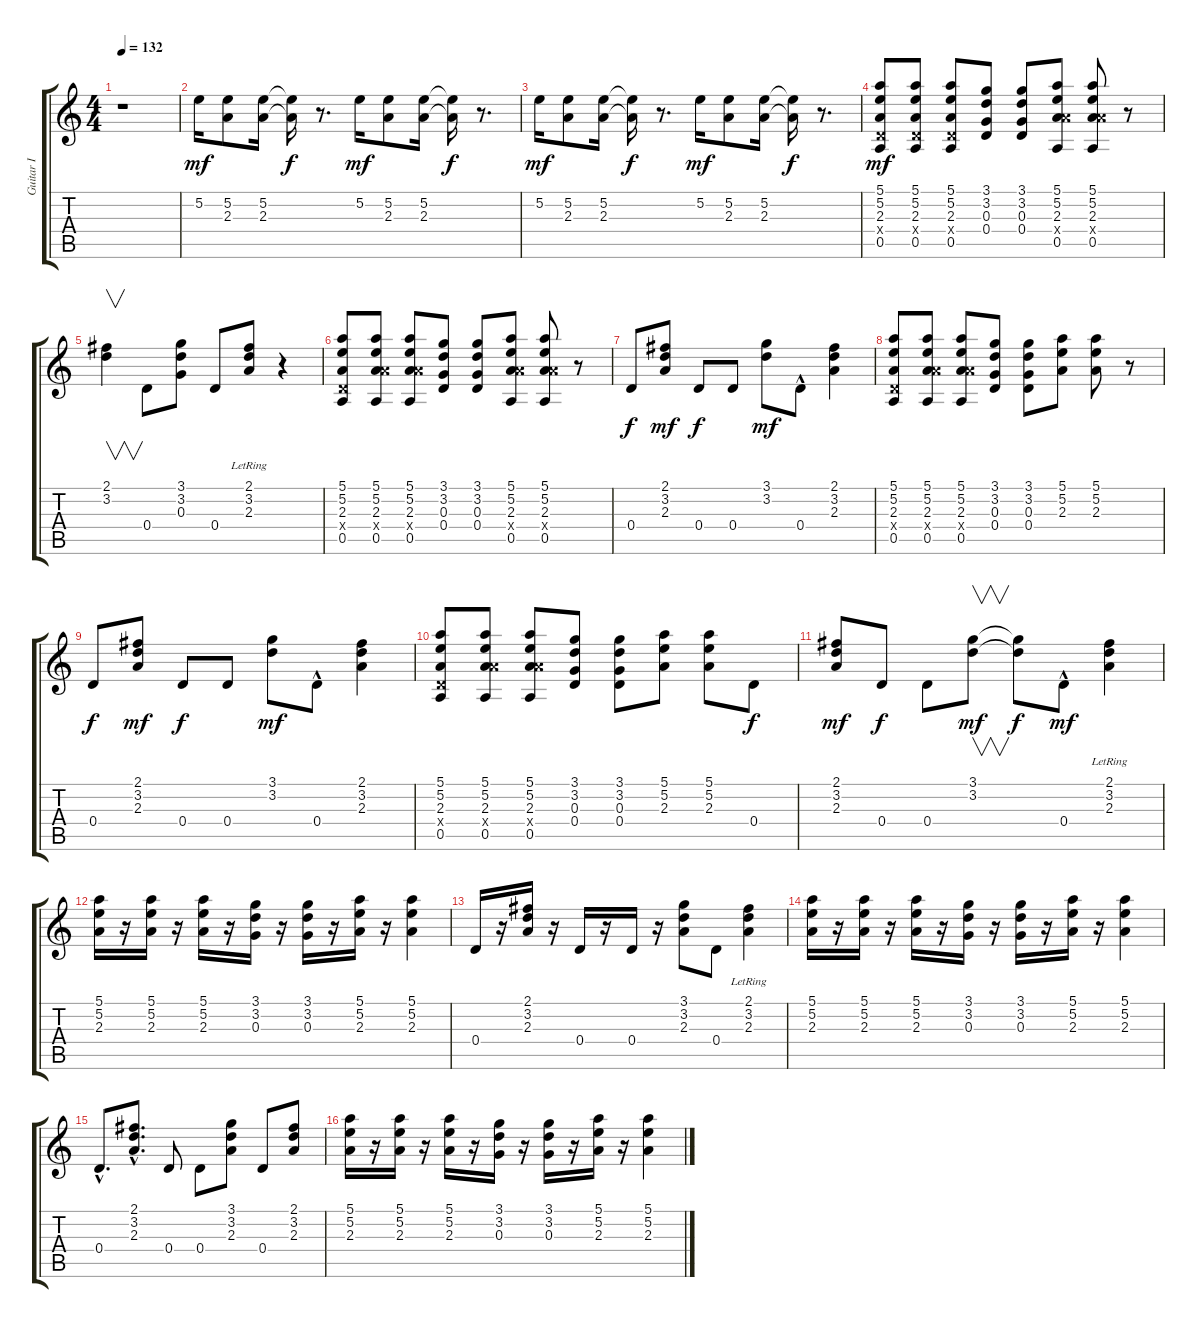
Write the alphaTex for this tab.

\track ("Guitar I" "Guitar I") {instrument overdrivenguitar}
\staff {score tabs}
\tuning (E4 B3 G3 D3 A2 E2) {hide}
\ts (4 4)
\tempo 132
\clef g2
\ks c
r.1{dy mf instrument overdrivenguitar} |
5.2.16 (5.2 2.3).8 (5.2 2.3).16 (5.2{t} 2.3{t}).16{dy f} r.8{d} 5.2.16{dy mf} (5.2 2.3).8 (5.2 2.3).16 (5.2{t} 2.3{t}).16{dy f} r.8{d} |
5.2.16{dy mf} (5.2 2.3).8 (5.2 2.3).16 (5.2{t} 2.3{t}).16{dy f} r.8{d} 5.2.16{dy mf} (5.2 2.3).8 (5.2 2.3).16 (5.2{t} 2.3{t}).16{dy f} r.8{d} |
(5.1 5.2 2.3 0.4{x} 0.5).8{dy mf} (5.1 5.2 2.3 0.4{x} 0.5).8 (5.1 5.2 2.3 0.4{x} 0.5).8 (3.1 3.2 0.3 0.4).8 (3.1 3.2 0.3 0.4).8 (5.1 5.2 2.3 7.4{x} 0.5).8 (5.1 5.2 2.3 7.4{x} 0.5).8 r.8 |
(2.1 3.2).4{v} 0.4.8 (3.1 3.2 0.3).8 0.4.8 (2.1{lr} 3.2{lr} 2.3{lr}).8 r.4 |
(5.1 5.2 2.3 0.4{x} 0.5).8 (5.1 5.2 2.3 7.4{x} 0.5).8 (5.1 5.2 2.3 7.4{x} 0.5).8 (3.1 3.2 0.3 0.4).8 (3.1 3.2 0.3 0.4).8 (5.1 5.2 2.3 7.4{x} 0.5).8 (5.1 5.2 2.3 7.4{x} 0.5).8 r.8 |
0.4.8{dy f} (2.1 3.2 2.3).8{dy mf} 0.4.8{dy f} 0.4.8 (3.1 3.2).8{dy mf} 0.4{hac}.8 (2.1 3.2 2.3).4 |
(5.1 5.2 2.3 0.4{x} 0.5).8 (5.1 5.2 2.3 7.4{x} 0.5).8 (5.1 5.2 2.3 7.4{x} 0.5).8 (3.1 3.2 0.3 0.4).8 (3.1 3.2 0.3 0.4).8 (5.1 5.2 2.3).8 (5.1 5.2 2.3).8 r.8 |
0.4.8{dy f} (2.1 3.2 2.3).8{dy mf} 0.4.8{dy f} 0.4.8 (3.1 3.2).8{dy mf} 0.4{hac}.8 (2.1 3.2 2.3).4 |
(5.1 5.2 2.3 0.4{x} 0.5).8 (5.1 5.2 2.3 7.4{x} 0.5).8 (5.1 5.2 2.3 7.4{x} 0.5).8 (3.1 3.2 0.3 0.4).8 (3.1 3.2 0.3 0.4).8 (5.1 5.2 2.3).8 (5.1 5.2 2.3).8 0.4.8{dy f} |
(2.1 3.2 2.3).8{dy mf} 0.4.8{dy f} 0.4.8 (3.1 3.2).8{v dy mf} (3.1{t} 3.2{t}).8{dy f} 0.4{hac}.8{dy mf} (2.1{lr} 3.2{lr} 2.3{lr}).4 |
(5.1 5.2 2.3).16 r.16 (5.1 5.2 2.3).16 r.16 (5.1 5.2 2.3).16 r.16 (3.1 3.2 0.3).16 r.16 (3.1 3.2 0.3).16 r.16 (5.1 5.2 2.3).16 r.16 (5.1 5.2 2.3).4 |
0.4.16 r.16 (2.1 3.2 2.3).16 r.16 0.4.16 r.16 0.4.16 r.16 (3.1 3.2 2.3).8 0.4.8 (2.1{lr} 3.2{lr} 2.3{lr}).4 |
(5.1 5.2 2.3).16 r.16 (5.1 5.2 2.3).16 r.16 (5.1 5.2 2.3).16 r.16 (3.1 3.2 0.3).16 r.16 (3.1 3.2 0.3).16 r.16 (5.1 5.2 2.3).16 r.16 (5.1 5.2 2.3).4 |
0.4{hac}.8{d} (2.1{hac} 3.2{hac} 2.3{hac}).8{d} 0.4.8 0.4.8 (3.1 3.2 2.3).8 0.4.8 (2.1 3.2 2.3).8 |
(5.1 5.2 2.3).16 r.16 (5.1 5.2 2.3).16 r.16 (5.1 5.2 2.3).16 r.16 (3.1 3.2 0.3).16 r.16 (3.1 3.2 0.3).16 r.16 (5.1 5.2 2.3).16 r.16 (5.1 5.2 2.3).4
